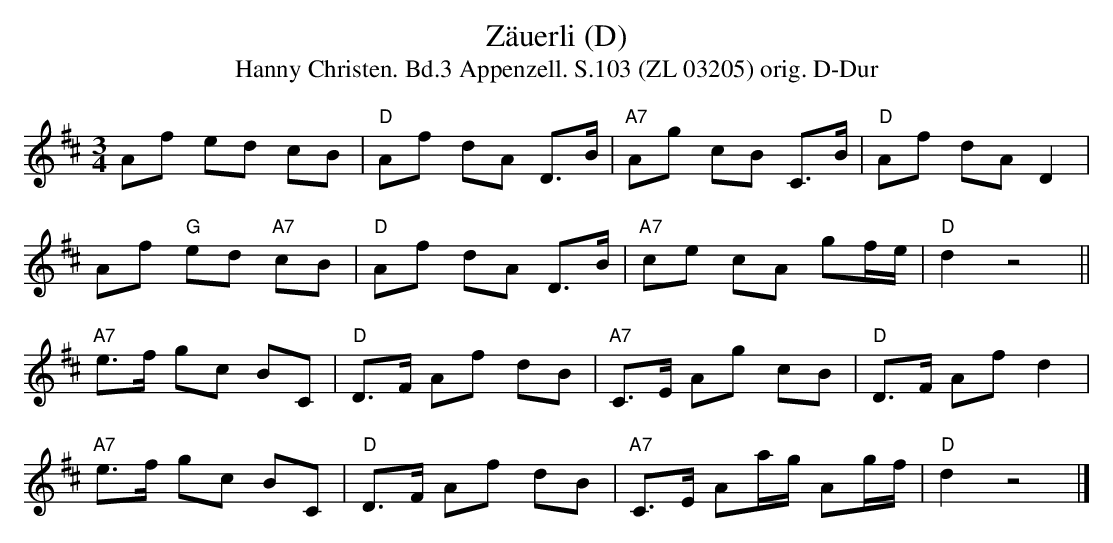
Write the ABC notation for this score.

X:1
T:Zäuerli (D)
T:Hanny Christen. Bd.3 Appenzell. S.103 (ZL 03205) orig. D-Dur
M:3/4
L:1/8
K:D
Af ed cB | "D"Af dA D>B | "A7"Ag cB C>B | "D"Af dA D2 |
Af "G"ed "A7"cB | "D"Af dA D>B | "A7"ce cA gf/e/ | "D"d2 z4 ||
"A7"e>f gc BC | "D"D>F Af dB | "A7"C>E Ag cB | "D"D>F Af d2 |
"A7"e>f gc BC | "D"D>F Af dB | "A7"C>E Aa/g/ Ag/f/ | "D"d2 z4|]
